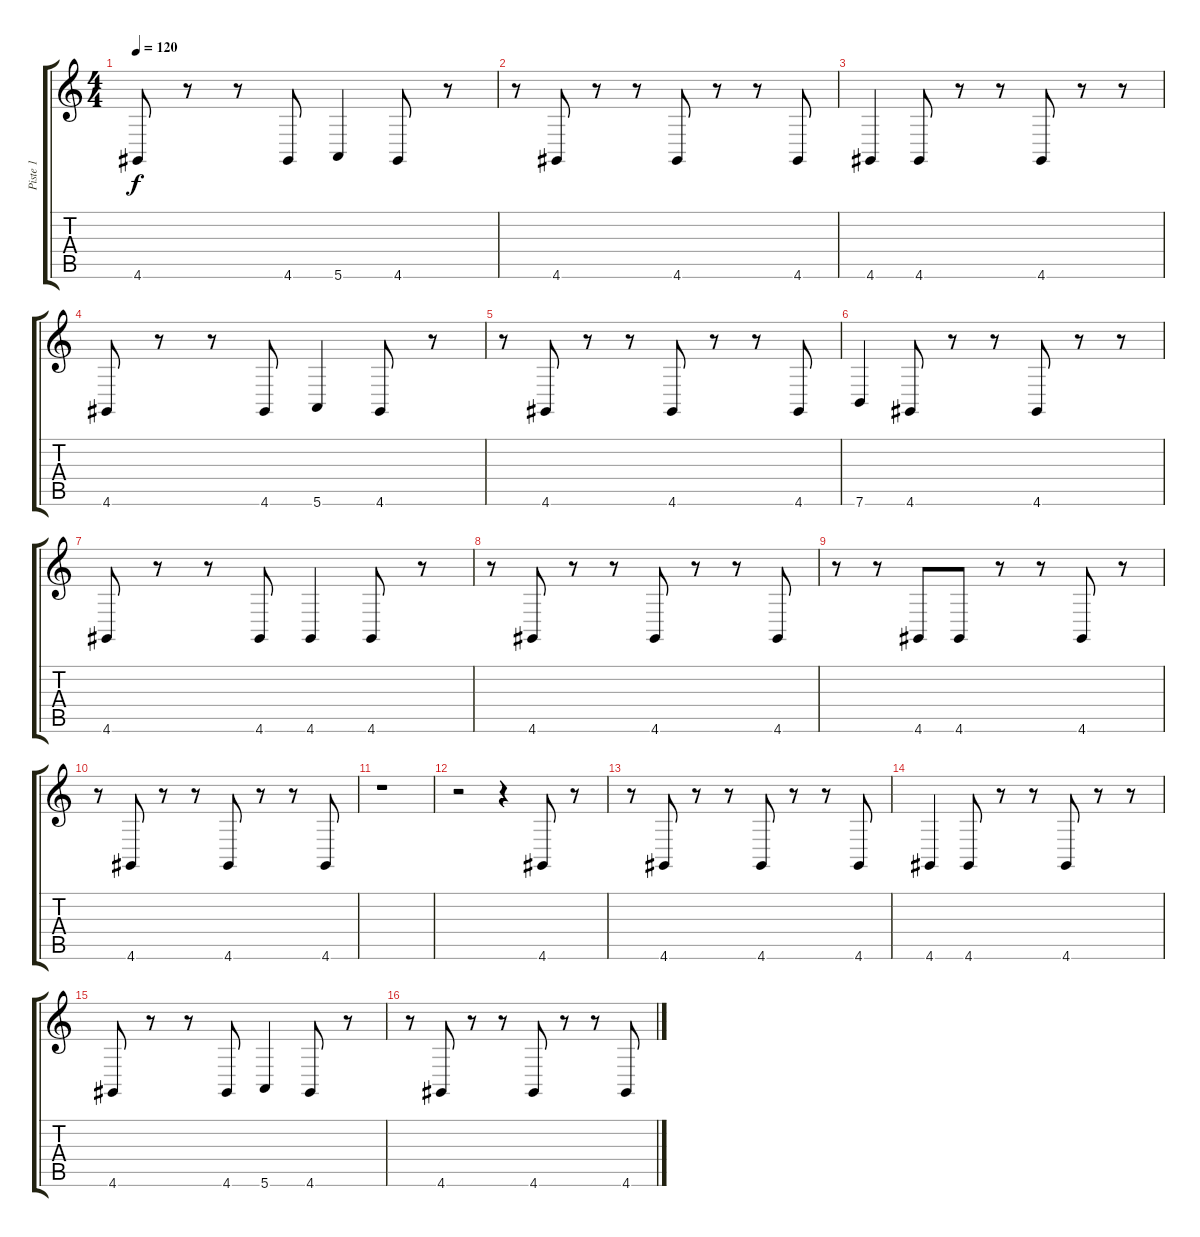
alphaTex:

\track ("Piste 1" "Piste 1") {instrument tremolostrings}
\staff {score tabs}
\tuning (E4 B3 G3 D3 A2 E2) {hide}
\ts (4 4)
\tempo 120
\clef g2
\ks c
4.6.8{dy f} r.8 r.8 4.6.8 5.6.4 4.6.8 r.8 |
r.8 4.6.8 r.8 r.8 4.6.8 r.8 r.8 4.6.8 |
4.6.4 4.6.8 r.8 r.8 4.6.8 r.8 r.8 |
4.6.8 r.8 r.8 4.6.8 5.6.4 4.6.8 r.8 |
r.8 4.6.8 r.8 r.8 4.6.8 r.8 r.8 4.6.8 |
7.6.4 4.6.8 r.8 r.8 4.6.8 r.8 r.8 |
4.6.8 r.8 r.8 4.6.8 4.6.4 4.6.8 r.8 |
r.8 4.6.8 r.8 r.8 4.6.8 r.8 r.8 4.6.8 |
r.8 r.8 4.6.8 4.6.8 r.8 r.8 4.6.8 r.8 |
r.8 4.6.8 r.8 r.8 4.6.8 r.8 r.8 4.6.8 |
r.1 |
r.2 r.4 4.6.8 r.8 |
r.8 4.6.8 r.8 r.8 4.6.8 r.8 r.8 4.6.8 |
4.6.4 4.6.8 r.8 r.8 4.6.8 r.8 r.8 |
4.6.8 r.8 r.8 4.6.8 5.6.4 4.6.8 r.8 |
r.8 4.6.8 r.8 r.8 4.6.8 r.8 r.8 4.6.8
